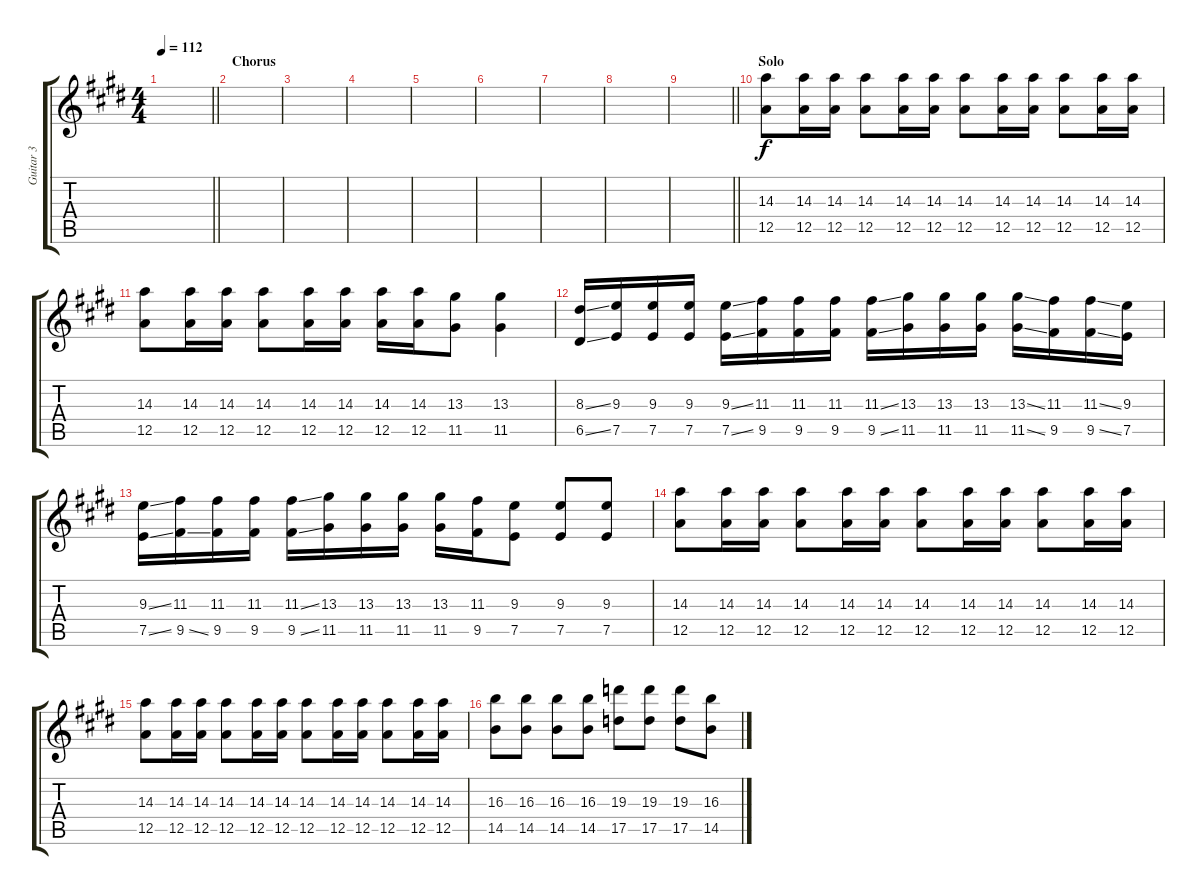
\track ("Guitar 3" "Guitar 3") {instrument distortionguitar}
\staff {score tabs}
\tuning (E4 B3 G3 D3 A2 E2) {hide}
\ts (4 4)
\tempo 112
\clef g2
\barLineRight lightlight
\ks e
|
\section ("" "Chorus")
|
|
|
|
|
|
|
\barLineRight lightlight
|
\section ("" "Solo")
(14.3 12.5).8 (14.3 12.5).16 (14.3 12.5).16 (14.3 12.5).8 (14.3 12.5).16 (14.3 12.5).16 (14.3 12.5).8 (14.3 12.5).16 (14.3 12.5).16 (14.3 12.5).8 (14.3 12.5).16 (14.3 12.5).16 |
(14.3 12.5).8 (14.3 12.5).16 (14.3 12.5).16 (14.3 12.5).8 (14.3 12.5).16 (14.3 12.5).16 (14.3 12.5).16 (14.3 12.5).16 (13.3 11.5).8 (13.3 11.5).4 |
(8.3{ss} 6.5{ss}).16 (9.3 7.5).16 (9.3 7.5).16 (9.3 7.5).16 (9.3{ss} 7.5{ss}).16 (11.3 9.5).16 (11.3 9.5).16 (11.3 9.5).16 (11.3{ss} 9.5{ss}).16 (13.3 11.5).16 (13.3 11.5).16 (13.3 11.5).16 (13.3{ss} 11.5{ss}).16 (11.3 9.5).16 (11.3{ss} 9.5{ss}).16 (9.3 7.5).16 |
(9.3{ss} 7.5{ss}).16 (11.3 9.5{ss}).16 (11.3 9.5).16 (11.3 9.5).16 (11.3{ss} 9.5{ss}).16 (13.3 11.5).16 (13.3 11.5).16 (13.3 11.5).16 (13.3 11.5).16 (11.3 9.5).16 (9.3 7.5).8 (9.3 7.5).8 (9.3 7.5).8 |
(14.3 12.5).8 (14.3 12.5).16 (14.3 12.5).16 (14.3 12.5).8 (14.3 12.5).16 (14.3 12.5).16 (14.3 12.5).8 (14.3 12.5).16 (14.3 12.5).16 (14.3 12.5).8 (14.3 12.5).16 (14.3 12.5).16 |
(14.3 12.5).8 (14.3 12.5).16 (14.3 12.5).16 (14.3 12.5).8 (14.3 12.5).16 (14.3 12.5).16 (14.3 12.5).8 (14.3 12.5).16 (14.3 12.5).16 (14.3 12.5).8 (14.3 12.5).16 (14.3 12.5).16 |
(16.3 14.5).8 (16.3 14.5).8 (16.3 14.5).8 (16.3 14.5).8 (19.3 17.5).8 (19.3 17.5).8 (19.3 17.5).8 (16.3 14.5).8
